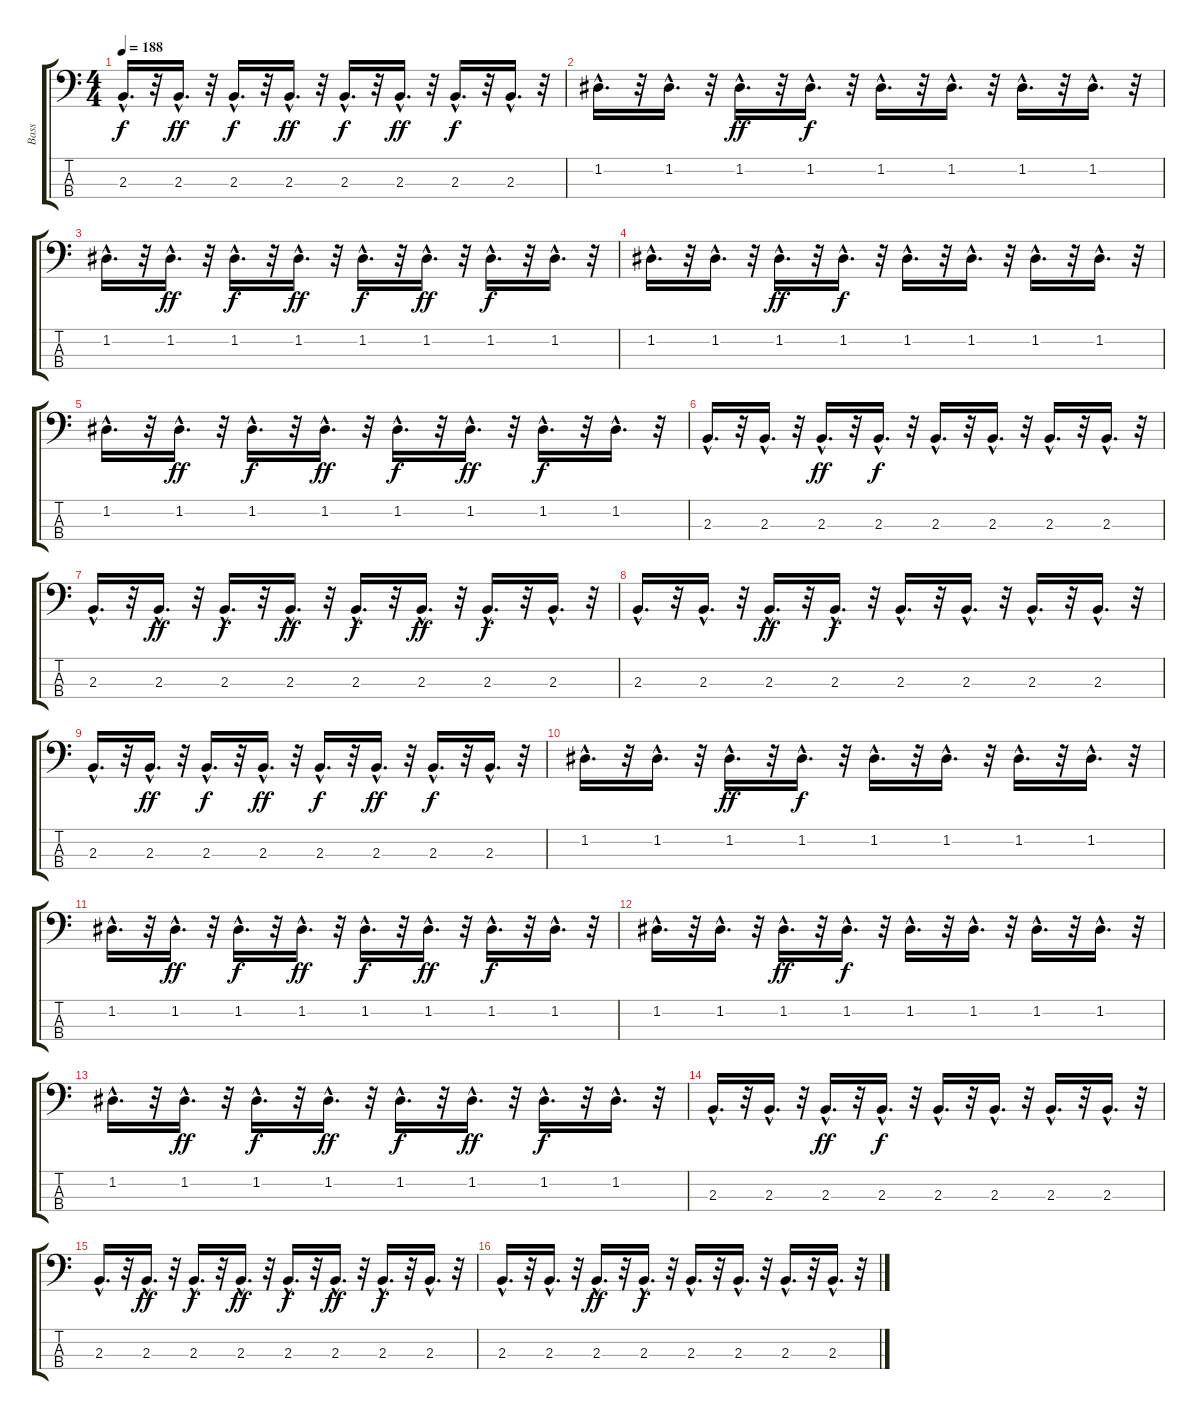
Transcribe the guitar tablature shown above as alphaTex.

\track ("Bass" "Bass") {instrument electricbassfinger}
\staff {score tabs}
\tuning (G2 D2 A1 E1) {hide}
\ts (4 4)
\tempo 188
\clef f4
\ks c
2.3{hac}.16{d dy f} r.32 2.3{hac}.16{d dy ff} r.32 2.3{hac}.16{d dy f} r.32 2.3{hac}.16{d dy ff} r.32 2.3{hac}.16{d dy f} r.32 2.3{hac}.16{d dy ff} r.32 2.3{hac}.16{d dy f} r.32 2.3{hac}.16{d} r.32 |
1.2{hac}.16{d} r.32 1.2{hac}.16{d} r.32 1.2{hac}.16{d dy ff} r.32 1.2{hac}.16{d dy f} r.32 1.2{hac}.16{d} r.32 1.2{hac}.16{d} r.32 1.2{hac}.16{d} r.32 1.2{hac}.16{d} r.32 |
1.2{hac}.16{d} r.32 1.2{hac}.16{d dy ff} r.32 1.2{hac}.16{d dy f} r.32 1.2{hac}.16{d dy ff} r.32 1.2{hac}.16{d dy f} r.32 1.2{hac}.16{d dy ff} r.32 1.2{hac}.16{d dy f} r.32 1.2{hac}.16{d} r.32 |
1.2{hac}.16{d} r.32 1.2{hac}.16{d} r.32 1.2{hac}.16{d dy ff} r.32 1.2{hac}.16{d dy f} r.32 1.2{hac}.16{d} r.32 1.2{hac}.16{d} r.32 1.2{hac}.16{d} r.32 1.2{hac}.16{d} r.32 |
1.2{hac}.16{d} r.32 1.2{hac}.16{d dy ff} r.32 1.2{hac}.16{d dy f} r.32 1.2{hac}.16{d dy ff} r.32 1.2{hac}.16{d dy f} r.32 1.2{hac}.16{d dy ff} r.32 1.2{hac}.16{d dy f} r.32 1.2{hac}.16{d} r.32 |
2.3{hac}.16{d} r.32 2.3{hac}.16{d} r.32 2.3{hac}.16{d dy ff} r.32 2.3{hac}.16{d dy f} r.32 2.3{hac}.16{d} r.32 2.3{hac}.16{d} r.32 2.3{hac}.16{d} r.32 2.3{hac}.16{d} r.32 |
2.3{hac}.16{d} r.32 2.3{hac}.16{d dy ff} r.32 2.3{hac}.16{d dy f} r.32 2.3{hac}.16{d dy ff} r.32 2.3{hac}.16{d dy f} r.32 2.3{hac}.16{d dy ff} r.32 2.3{hac}.16{d dy f} r.32 2.3{hac}.16{d} r.32 |
2.3{hac}.16{d} r.32 2.3{hac}.16{d} r.32 2.3{hac}.16{d dy ff} r.32 2.3{hac}.16{d dy f} r.32 2.3{hac}.16{d} r.32 2.3{hac}.16{d} r.32 2.3{hac}.16{d} r.32 2.3{hac}.16{d} r.32 |
2.3{hac}.16{d} r.32 2.3{hac}.16{d dy ff} r.32 2.3{hac}.16{d dy f} r.32 2.3{hac}.16{d dy ff} r.32 2.3{hac}.16{d dy f} r.32 2.3{hac}.16{d dy ff} r.32 2.3{hac}.16{d dy f} r.32 2.3{hac}.16{d} r.32 |
1.2{hac}.16{d} r.32 1.2{hac}.16{d} r.32 1.2{hac}.16{d dy ff} r.32 1.2{hac}.16{d dy f} r.32 1.2{hac}.16{d} r.32 1.2{hac}.16{d} r.32 1.2{hac}.16{d} r.32 1.2{hac}.16{d} r.32 |
1.2{hac}.16{d} r.32 1.2{hac}.16{d dy ff} r.32 1.2{hac}.16{d dy f} r.32 1.2{hac}.16{d dy ff} r.32 1.2{hac}.16{d dy f} r.32 1.2{hac}.16{d dy ff} r.32 1.2{hac}.16{d dy f} r.32 1.2{hac}.16{d} r.32 |
1.2{hac}.16{d} r.32 1.2{hac}.16{d} r.32 1.2{hac}.16{d dy ff} r.32 1.2{hac}.16{d dy f} r.32 1.2{hac}.16{d} r.32 1.2{hac}.16{d} r.32 1.2{hac}.16{d} r.32 1.2{hac}.16{d} r.32 |
1.2{hac}.16{d} r.32 1.2{hac}.16{d dy ff} r.32 1.2{hac}.16{d dy f} r.32 1.2{hac}.16{d dy ff} r.32 1.2{hac}.16{d dy f} r.32 1.2{hac}.16{d dy ff} r.32 1.2{hac}.16{d dy f} r.32 1.2{hac}.16{d} r.32 |
2.3{hac}.16{d} r.32 2.3{hac}.16{d} r.32 2.3{hac}.16{d dy ff} r.32 2.3{hac}.16{d dy f} r.32 2.3{hac}.16{d} r.32 2.3{hac}.16{d} r.32 2.3{hac}.16{d} r.32 2.3{hac}.16{d} r.32 |
2.3{hac}.16{d} r.32 2.3{hac}.16{d dy ff} r.32 2.3{hac}.16{d dy f} r.32 2.3{hac}.16{d dy ff} r.32 2.3{hac}.16{d dy f} r.32 2.3{hac}.16{d dy ff} r.32 2.3{hac}.16{d dy f} r.32 2.3{hac}.16{d} r.32 |
2.3{hac}.16{d} r.32 2.3{hac}.16{d} r.32 2.3{hac}.16{d dy ff} r.32 2.3{hac}.16{d dy f} r.32 2.3{hac}.16{d} r.32 2.3{hac}.16{d} r.32 2.3{hac}.16{d} r.32 2.3{hac}.16{d} r.32
